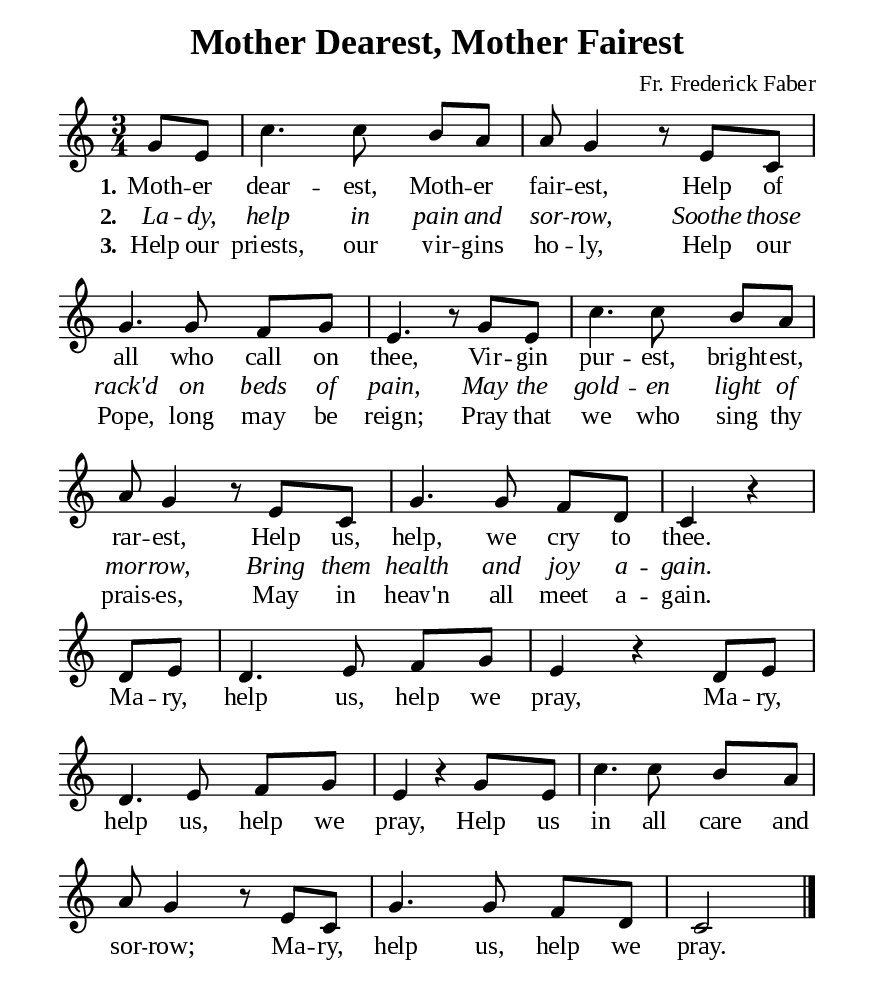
%%%%%%%%%%%%%%%%%%%%%%%%%%%%%
% CONTENTS OF THIS DOCUMENT
% 1. Common settings
% 2. Verse music
% 3. Chorus music
% 4. Verse lyrics
% 5. Chorus lyrics
% 6. Layout
%%%%%%%%%%%%%%%%%%%%%%%%%%%%%

%%%%%%%%%%%%%%%%%%%%%%%%%%%%%
% 1. Common settings
%%%%%%%%%%%%%%%%%%%%%%%%%%%%%
\version "2.22.1"

\header {
  title = "Mother Dearest, Mother Fairest"
  composer = "Fr. Frederick Faber"
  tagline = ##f
}

globalSettings = {
  \key c \major
  \time 3/4
  \override Score.BarNumber.break-visibility = ##(#f #f #f)
  \override Lyrics.LyricSpace.minimum-distance = #3.0
  \set Timing.beamExceptions = #'()
  \set Timing.baseMoment = #(ly:make-moment 1/4)
  \set Timing.beatStructure = #'(1 1 1)
}

verseSettings = {
  \phrasingSlurDashed
}

\paper {
  #(set-paper-size "a5")
  top-margin = 3.2\mm
  bottom-marign = 10\mm
  left-margin = 10\mm
  right-margin = 10\mm
  indent = #0
  #(define fonts
	 (make-pango-font-tree "Liberation Serif"
	 		       "Liberation Serif"
			       "Liberation Serif"
			       (/ 20 20)))
  system-system-spacing = #'((basic-distance . 3) (padding . 3))
}

printItalic = {
  \override LyricText.font-shape = #'italic
}

%%%%%%%%%%%%%%%%%%%%%%%%%%%%%
% 2. Verse music
%%%%%%%%%%%%%%%%%%%%%%%%%%%%%
musicVerseSoprano = \relative c'' {
                    \partial 4 g8 e |
  %{	01	%} c'4. c8 b a |
  %{	02	%} a g4 r8 e8 c |
  %{	03	%} g'4. g8 f g |
  %{	04	%} e4. r8 g e |
  %{	05	%} c'4. c8 b a |
  %{	06	%} a g4 r8 e c |
  %{	07	%} g'4. g8 f d |
                    c4 r \bar "|"
}

%%%%%%%%%%%%%%%%%%%%%%%%%%%%%
% 3. Chorus music
%%%%%%%%%%%%%%%%%%%%%%%%%%%%%
musicChorusSoprano = \relative c' {
  \set Score.currentBarNumber = #8
                    \partial 4 d8 e |
  %{	08	%} d4. e8 f g |
  %{	09	%} e4 r d8 e |
  %{	10	%} d4. e8 f g |
  %{	11	%} e4 r g8 e |
  %{	12	%} c'4. c8 b a |
  %{	13	%} a g4 r8 e c |
  %{	14	%} g'4. g8 f d |
                    c2 \bar "|."
}

%%%%%%%%%%%%%%%%%%%%%%%%%%%%%
% 4. Verse lyrics
%%%%%%%%%%%%%%%%%%%%%%%%%%%%%
lyricVerseOne = \lyricmode {
  \set stanza = #"1."
  Moth -- er dear -- est, Moth -- er fair -- est,
  Help of all who call on thee,
  Vir -- gin pur -- est, bright -- est, rar -- est,
  Help us, help, we cry to thee.
}

lyricVerseTwo = \lyricmode {
  \set stanza = #"2."
  La -- dy, help in pain and sor -- row,
  Soothe those rack'd on beds of pain,
  May the gold -- en light of mor -- row,
  Bring them health and joy a -- gain.
}

lyricVerseThree = \lyricmode {
  \set stanza = #"3."
  Help our priests, our vir -- gins ho -- ly,
  Help our Pope, long may be reign;
  Pray that we who sing thy prais -- es,
  May in heav'n all meet a -- gain.
}

%%%%%%%%%%%%%%%%%%%%%%%%%%%%%
% 5. Chorus lyrics
%%%%%%%%%%%%%%%%%%%%%%%%%%%%%
lyricChorus = \lyricmode {
  Ma -- ry, help us, help we pray,
  Ma -- ry, help us, help we pray,
  Help us in all care and sor -- row;
  Ma -- ry, help us, help we pray.
}

%%%%%%%%%%%%%%%%%%%%%%%%%%%%%
% 6. Layout
%%%%%%%%%%%%%%%%%%%%%%%%%%%%%
\score {
    \new ChoirStaff <<
      \new Staff <<
        \clef "treble"
        \new Voice = "soprano" {
          \globalSettings \verseSettings   \musicVerseSoprano
        }
      >>
      \new Lyrics \lyricsto soprano \lyricVerseOne
      \new Lyrics \with \printItalic \lyricsto soprano \lyricVerseTwo
      \new Lyrics \lyricsto soprano \lyricVerseThree
    >>
}

\score {
    \new ChoirStaff <<
      \new Staff <<
        \clef "treble"
        \override Staff.TimeSignature #'stencil = ##f
        \new Voice = "soprano" {
          \globalSettings   \musicChorusSoprano
        }
      >>
      \new Lyrics \lyricsto soprano \lyricChorus
    >>
}
